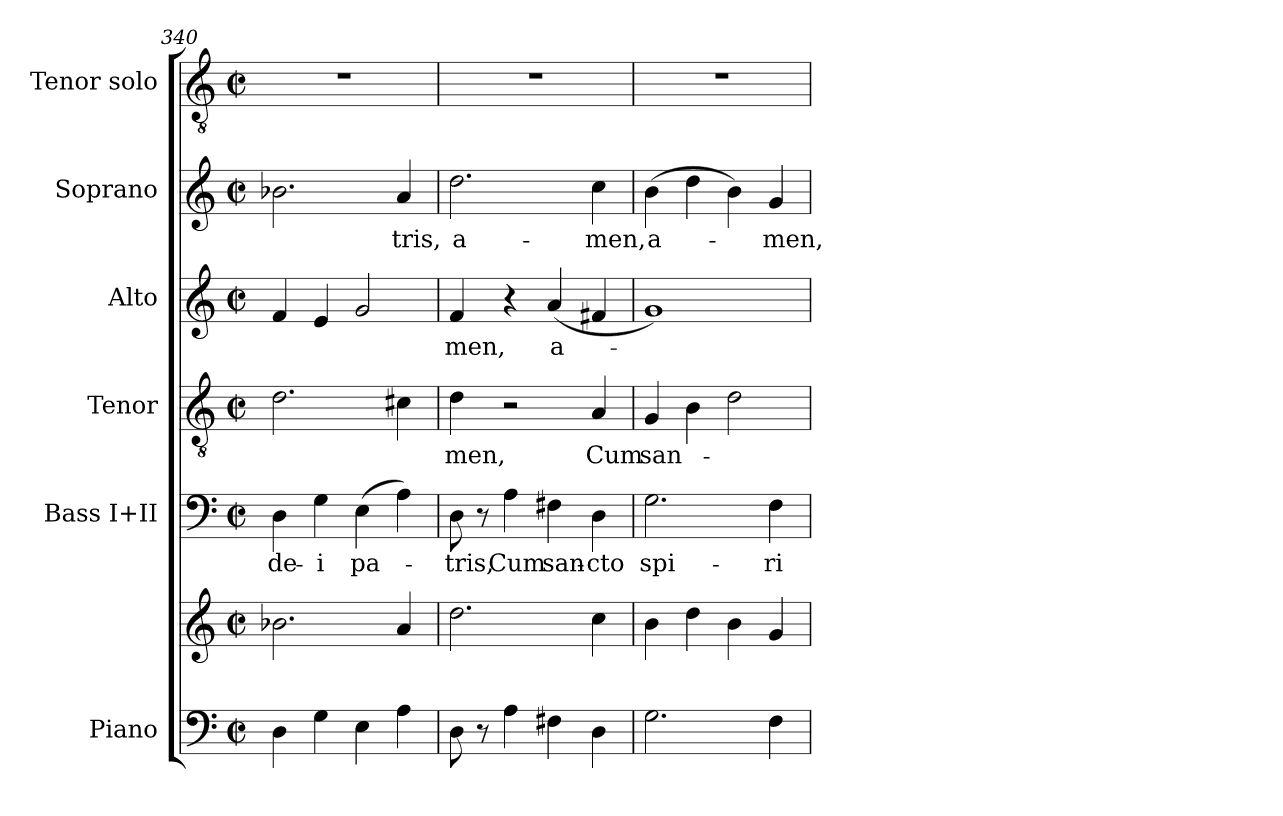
**kern	**kern	**kern	**text	**kern	**text	**kern	**text	**kern	**text	**kern
*part6	*part6	*part5	*part5	*part4	*part4	*part3	*part3	*part2	*part2	*part1
*staff7	*staff6	*staff5	*staff5	*staff4	*staff4	*staff3	*staff3	*staff2	*staff2	*staff1
*I"Piano	*	*I"Bass I+II	*	*I"Tenor	*	*I"Alto	*	*I"Soprano	*	*I"Tenor solo
*I'Pno.	*	*I'B.I+II	*	*I'T.	*	*I'A.	*	*I'S.	*	*I'T.s
*clefF4	*clefG2	*clefF4	*	*clefGv2	*	*clefG2	*	*clefG2	*	*clefGv2
*k[]	*k[]	*k[]	*	*k[]	*	*k[]	*	*k[]	*	*k[]
*M2/2	*M2/2	*M2/2	*	*M2/2	*	*M2/2	*	*M2/2	*	*M2/2
*met(c|)	*met(c|)	*met(c|)	*	*met(c|)	*	*met(c|)	*	*met(c|)	*	*met(c|)
=340	=340	=340	=340	=340	=340	=340	=340	=340	=340	=340
4D\	2.b-X\	4D\	de-	2.d\	.	4f/	.	2.b-X\	.	1r
4G\	.	4G\	-i	.	.	4e/	.	.	.	.
4E\	.	(4E\	pa-	.	.	2g/	.	.	.	.
4A\	4a/	4A\)	.	4c#X\	.	.	.	4a/	-tris,	.
=341	=341	=341	=341	=341	=341	=341	=341	=341	=341	=341
8D\	2.dd\	8D\	-tris,	4d\	-men,	4f/	-men,	2.dd\	a-	1r
8r	.	8r	.	.	.	.	.	.	.	.
4A\	.	4A\	Cum	2r	.	4r	.	.	.	.
4F#X\	.	4F#X\	san-	.	.	(>4a/	a-	.	.	.
4D\	4cc\	4D\	-cto	4A/	Cum	4f#X/	.	4cc\	-men,	.
=342	=342	=342	=342	=342	=342	=342	=342	=342	=342	=342
2.G\	4b\	2.G\	spi-	4G/	san-	1g)	.	(4b\	a-	1r
.	4dd\	.	.	4B\	.	.	.	4dd\	.	.
.	4b\	.	.	2d\	.	.	.	4b\)	.	.
4F\	4g/	4F\	-ri-	.	.	.	.	4g/	-men,	.
=	=	=	=	=	=	=	=	=	=	=
*-	*-	*-	*-	*-	*-	*-	*-	*-	*-	*-
